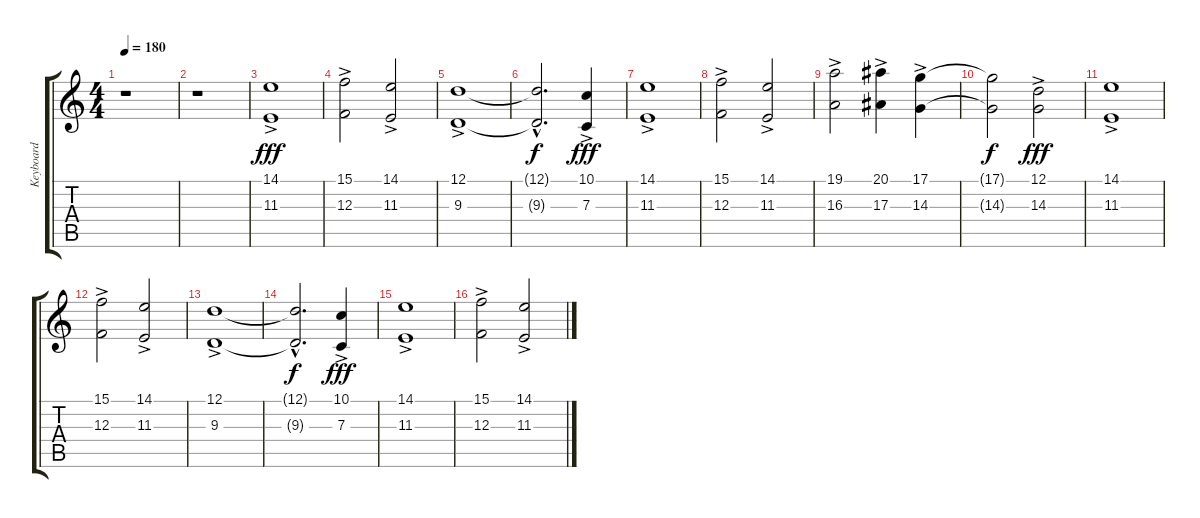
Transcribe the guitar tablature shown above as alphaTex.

\track ("Keyboard" "Keyboard") {instrument stringensemble1}
\staff {score tabs}
\tuning (D4 A3 F3 C3 G2 C2) {hide}
\ts (4 4)
\tempo 180
\clef g2
\ks c
r.1{dy f} |
r.1 |
(14.1{ac} 11.3).1{dy fff volume 12} |
(15.1{ac} 12.3).2 (14.1{ac} 11.3).2 |
(12.1{ac} 9.3).1 |
(12.1{hac t} 9.3{hac t}).2{d dy f} (10.1{ac} 7.3).4{dy fff} |
(14.1{ac} 11.3).1 |
(15.1{ac} 12.3).2 (14.1{ac} 11.3).2 |
(19.1{ac} 16.3).2 (20.1{ac} 17.3).4 (17.1{ac} 14.3).4 |
(17.1{t} 14.3{t}).2{dy f} (12.1{ac} 14.3).2{dy fff} |
(14.1{ac} 11.3).1 |
(15.1{ac} 12.3).2 (14.1{ac} 11.3).2 |
(12.1{ac} 9.3).1 |
(12.1{hac t} 9.3{hac t}).2{d dy f} (10.1{ac} 7.3).4{dy fff} |
(14.1{ac} 11.3).1 |
(15.1{ac} 12.3).2 (14.1{ac} 11.3).2
